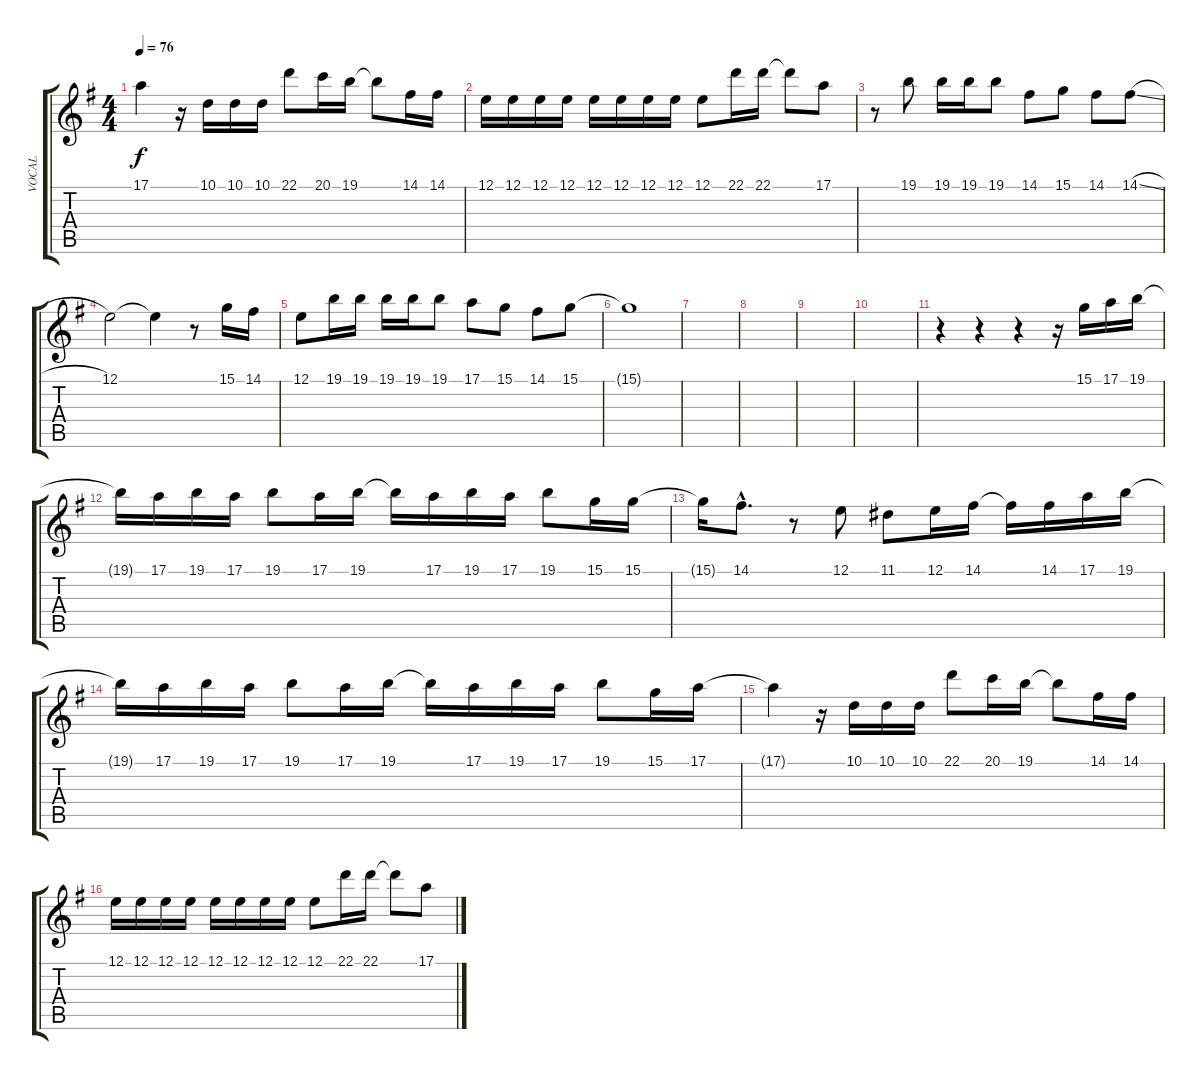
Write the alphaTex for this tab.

\track ("VOCAL" "VOCAL") {instrument flute}
\staff {score tabs}
\tuning (E4 B3 G3 D3 A2 E2) {hide}
\ts (4 4)
\tempo 76
\clef g2
\ks eminor
17.1{t}.4{dy f} r.16 10.1.16 10.1.16 10.1.16 22.1.8 20.1.16 19.1.16 19.1{t}.8 14.1.16 14.1.16 |
12.1.16 12.1.16 12.1.16 12.1.16 12.1.16 12.1.16 12.1.16 12.1.16 12.1.8 22.1.16 22.1.16 22.1{t}.8 17.1.8 |
r.8 19.1.8 19.1.16 19.1.16 19.1.8 14.1.8 15.1.8 14.1.8 14.1{sl}.8 |
12.1.2 12.1{t}.4 r.8 15.1.16 14.1.16 |
12.1.8 19.1.16 19.1.16 19.1.16 19.1.16 19.1.8 17.1.8 15.1.8 14.1.8 15.1.8 |
15.1{t}.1 |
|
|
|
|
r.4 r.4 r.4 r.16 15.1.16 17.1.16 19.1.16 |
19.1{t}.16 17.1.16 19.1.16 17.1.16 19.1.8 17.1.16 19.1.16 19.1{t}.16 17.1.16 19.1.16 17.1.16 19.1.8 15.1.16 15.1.16 |
15.1{t}.16 14.1{hac}.8{d} r.8 12.1.8 11.1.8 12.1.16 14.1.16 14.1{t}.16 14.1.16 17.1.16 19.1.16 |
19.1{t}.16 17.1.16 19.1.16 17.1.16 19.1.8 17.1.16 19.1.16 19.1{t}.16 17.1.16 19.1.16 17.1.16 19.1.8 15.1.16 17.1.16 |
17.1{t}.4 r.16 10.1.16 10.1.16 10.1.16 22.1.8 20.1.16 19.1.16 19.1{t}.8 14.1.16 14.1.16 |
12.1.16 12.1.16 12.1.16 12.1.16 12.1.16 12.1.16 12.1.16 12.1.16 12.1.8 22.1.16 22.1.16 22.1{t}.8 17.1.8
